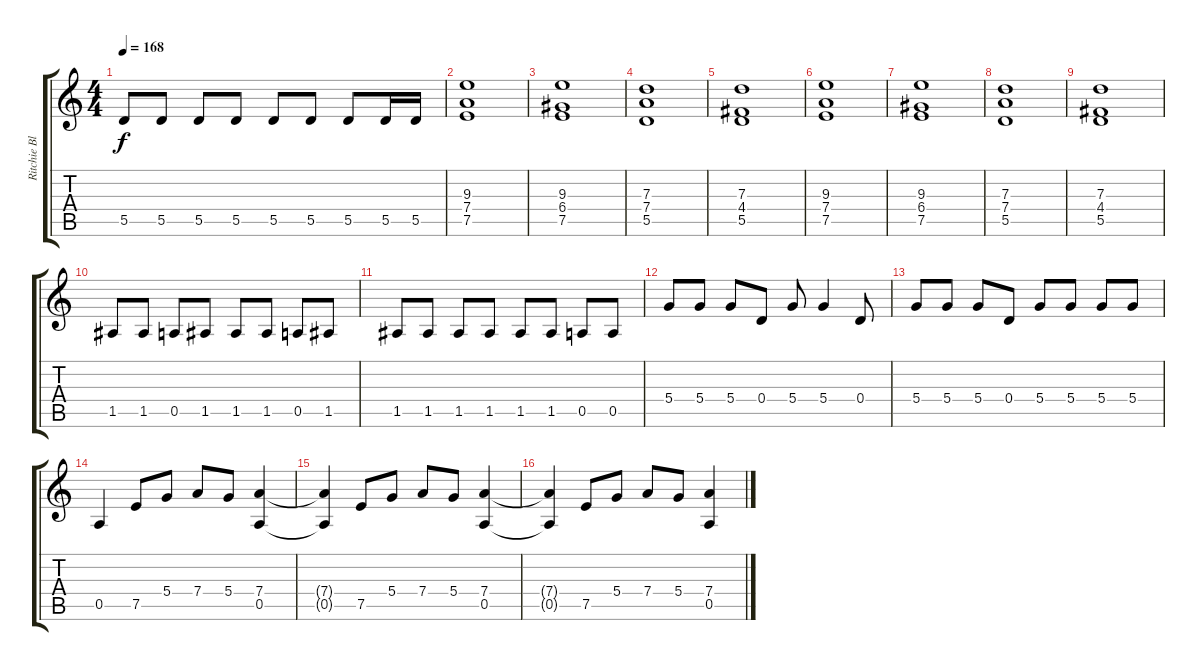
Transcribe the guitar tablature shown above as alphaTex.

\track ("Ritchie Blackmore (rythm)" "Ritchie Bl") {instrument overdrivenguitar}
\staff {score tabs}
\tuning (E4 B3 G3 D3 A2 E2) {hide}
\ts (4 4)
\tempo 168
\clef g2
\ks c
5.5.8{dy f} 5.5.8 5.5.8 5.5.8 5.5.8 5.5.8 5.5.8 5.5.16 5.5.16 |
(9.3 7.4 7.5).1 |
(9.3 6.4 7.5).1 |
(7.3 7.4 5.5).1 |
(7.3 4.4 5.5).1 |
(9.3 7.4 7.5).1 |
(9.3 6.4 7.5).1 |
(7.3 7.4 5.5).1 |
(7.3 4.4 5.5).1 |
1.5.8 1.5.8 0.5.8 1.5.8 1.5.8 1.5.8 0.5.8 1.5.8 |
1.5.8 1.5.8 1.5.8 1.5.8 1.5.8 1.5.8 0.5.8 0.5.8 |
5.4.8 5.4.8 5.4.8 0.4.8 5.4.8 5.4.4 0.4.8 |
5.4.8 5.4.8 5.4.8 0.4.8 5.4.8 5.4.8 5.4.8 5.4.8 |
0.5.4 7.5.8 5.4.8 7.4.8 5.4.8 (7.4 0.5).4 |
(7.4{t} 0.5{t}).4 7.5.8 5.4.8 7.4.8 5.4.8 (7.4 0.5).4 |
(7.4{t} 0.5{t}).4 7.5.8 5.4.8 7.4.8 5.4.8 (7.4 0.5).4
